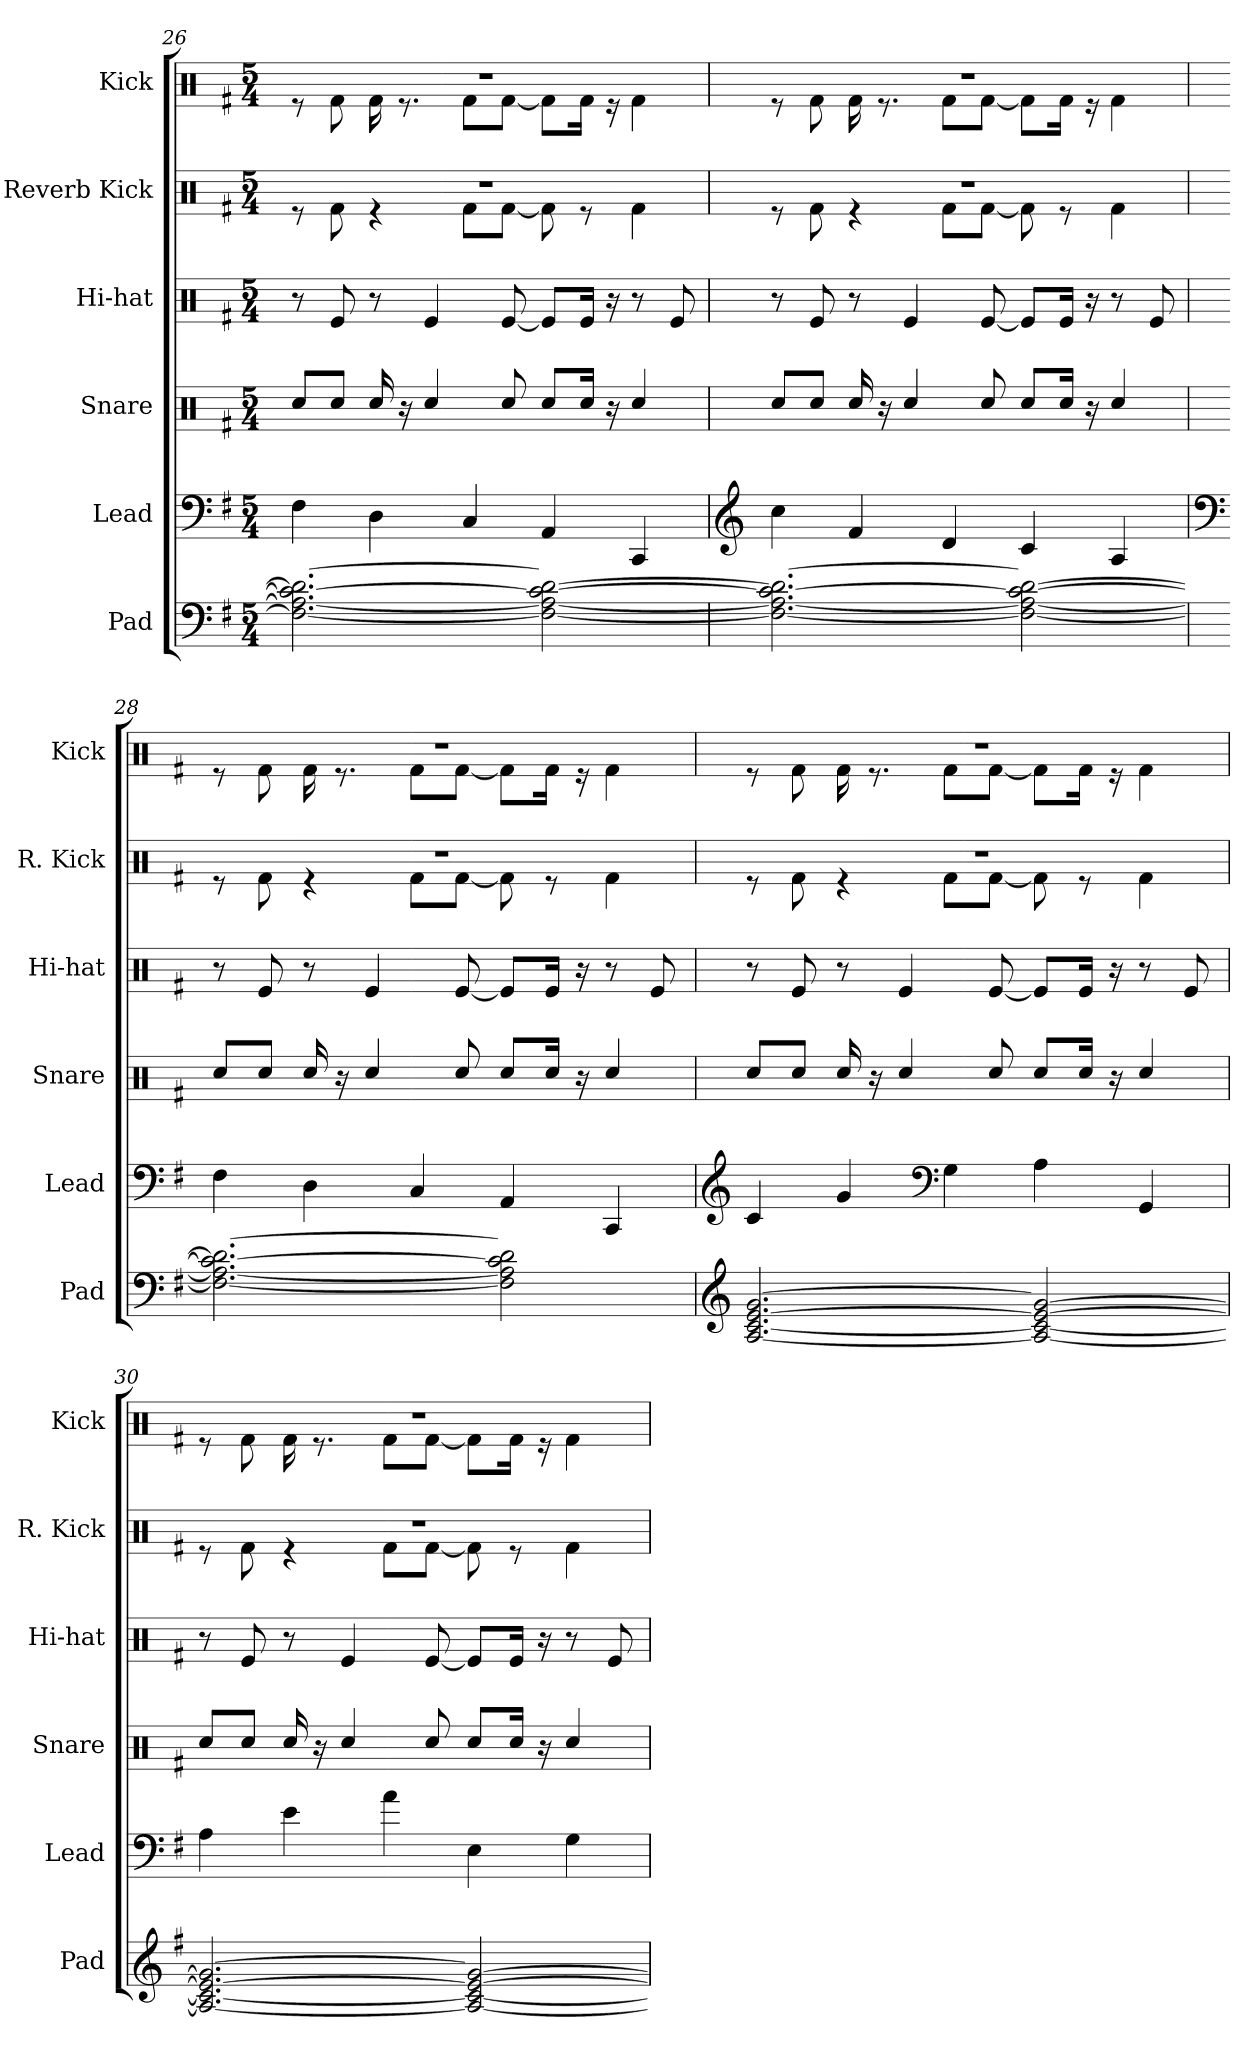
**kern	**kern	**kern	**kern	**kern	**kern
*part6	*part5	*part4	*part3	*part2	*part1
*staff6	*staff5	*staff4	*staff3	*staff2	*staff1
*I"Pad	*I"Lead	*I"Snare	*I"Hi-hat	*I"Reverb Kick	*I"Kick
*I'Pad	*I'Lead	*I'Snare	*I'Hi-hat	*I'R. Kick	*I'Kick
*clefF4	*clefF4	*clefX	*clefX	*clefX	*clefX
*k[f#]	*k[f#]	*k[f#]	*k[f#]	*k[f#]	*k[f#]
*M5/4	*M5/4	*M5/4	*M5/4	*M5/4	*M5/4
=26	=26	=26	=26	=26	=26
*	*	*	*	*^	*^
2.F#\_ 2.A\_ 2.c\_ 2.d\_	4F#\	8Rcc/L	8r	4%5r	8r	4%5r	8r
.	.	8Rcc/J	8Re/	.	8Rf\	.	8Rf\
.	4D\	16Rcc/	8r	.	4r	.	16Rf\
.	.	16r	.	.	.	.	8.r
.	.	4Rcc/	4Re/	.	.	.	.
.	4C/	.	.	.	8Rf\L	.	8Rf\L
.	.	8Rcc/	[8Re/	.	[8Rf\J	.	[8Rf\J
2F#\_ 2A\_ 2c\_ 2d\_	4AA/	8Rcc/L	8Re/L]	.	8Rf\]	.	8Rf\L]
.	.	16Rcc/Jk	16Re/Jk	.	8r	.	16Rf\Jk
.	.	16r	16r	.	.	.	16r
.	4CC/	4Rcc/	8r	.	4Rf\	.	4Rf\
.	.	.	8Re/	.	.	.	.
!!LO:LB:g=z	!!
=27	=27	=27	=27	=27	=27	=27	=27
*	*clefG2	*	*	*	*	*	*
2.F#\_ 2.A\_ 2.c\_ 2.d\_	4cc\	8Rcc/L	8r	4%5r	8r	4%5r	8r
.	.	8Rcc/J	8Re/	.	8Rf\	.	8Rf\
.	4f#/	16Rcc/	8r	.	4r	.	16Rf\
.	.	16r	.	.	.	.	8.r
.	.	4Rcc/	4Re/	.	.	.	.
.	4d/	.	.	.	8Rf\L	.	8Rf\L
.	.	8Rcc/	[8Re/	.	[8Rf\J	.	[8Rf\J
2F#\_ 2A\_ 2c\_ 2d\_	4c/	8Rcc/L	8Re/L]	.	8Rf\]	.	8Rf\L]
.	.	16Rcc/Jk	16Re/Jk	.	8r	.	16Rf\Jk
.	.	16r	16r	.	.	.	16r
.	4A/	4Rcc/	8r	.	4Rf\	.	4Rf\
.	.	.	8Re/	.	.	.	.
=28	=28	=28	=28	=28	=28	=28	=28
*	*clefF4	*	*	*	*	*	*
2.F#\_ 2.A\_ 2.c\_ 2.d\_	4F#\	8Rcc/L	8r	4%5r	8r	4%5r	8r
.	.	8Rcc/J	8Re/	.	8Rf\	.	8Rf\
.	4D\	16Rcc/	8r	.	4r	.	16Rf\
.	.	16r	.	.	.	.	8.r
.	.	4Rcc/	4Re/	.	.	.	.
.	4C/	.	.	.	8Rf\L	.	8Rf\L
.	.	8Rcc/	[8Re/	.	[8Rf\J	.	[8Rf\J
2F#\] 2A\] 2c\] 2d\]	4AA/	8Rcc/L	8Re/L]	.	8Rf\]	.	8Rf\L]
.	.	16Rcc/Jk	16Re/Jk	.	8r	.	16Rf\Jk
.	.	16r	16r	.	.	.	16r
.	4CC/	4Rcc/	8r	.	4Rf\	.	4Rf\
.	.	.	8Re/	.	.	.	.
!!LO:PB:g=z	!!
=29	=29	=29	=29	=29	=29	=29	=29
*clefG2	*clefG2	*	*	*	*	*	*
[2.A/ [2.c/ [2.e/ [2.g/	4c/	8Rcc/L	8r	4%5r	8r	4%5r	8r
.	.	8Rcc/J	8Re/	.	8Rf\	.	8Rf\
.	4g/	16Rcc/	8r	.	4r	.	16Rf\
.	.	16r	.	.	.	.	8.r
.	.	4Rcc/	4Re/	.	.	.	.
*	*clefF4	*	*	*	*	*	*
.	4G\	.	.	.	8Rf\L	.	8Rf\L
.	.	8Rcc/	[8Re/	.	[8Rf\J	.	[8Rf\J
2A/_ 2c/_ 2e/_ 2g/_	4A\	8Rcc/L	8Re/L]	.	8Rf\]	.	8Rf\L]
.	.	16Rcc/Jk	16Re/Jk	.	8r	.	16Rf\Jk
.	.	16r	16r	.	.	.	16r
.	4GG/	4Rcc/	8r	.	4Rf\	.	4Rf\
.	.	.	8Re/	.	.	.	.
=30	=30	=30	=30	=30	=30	=30	=30
2.A/_ 2.c/_ 2.e/_ 2.g/_	4A\	8Rcc/L	8r	4%5r	8r	4%5r	8r
.	.	8Rcc/J	8Re/	.	8Rf\	.	8Rf\
.	4e\	16Rcc/	8r	.	4r	.	16Rf\
.	.	16r	.	.	.	.	8.r
.	.	4Rcc/	4Re/	.	.	.	.
.	4a\	.	.	.	8Rf\L	.	8Rf\L
.	.	8Rcc/	[8Re/	.	[8Rf\J	.	[8Rf\J
2A/_ 2c/_ 2e/_ 2g/_	4E\	8Rcc/L	8Re/L]	.	8Rf\]	.	8Rf\L]
.	.	16Rcc/Jk	16Re/Jk	.	8r	.	16Rf\Jk
.	.	16r	16r	.	.	.	16r
.	4G\	4Rcc/	8r	.	4Rf\	.	4Rf\
.	.	.	8Re/	.	.	.	.
*	*	*	*	*v	*v	*	*
*	*	*	*	*	*v	*v
=	=	=	=	=	=
*-	*-	*-	*-	*-	*-
